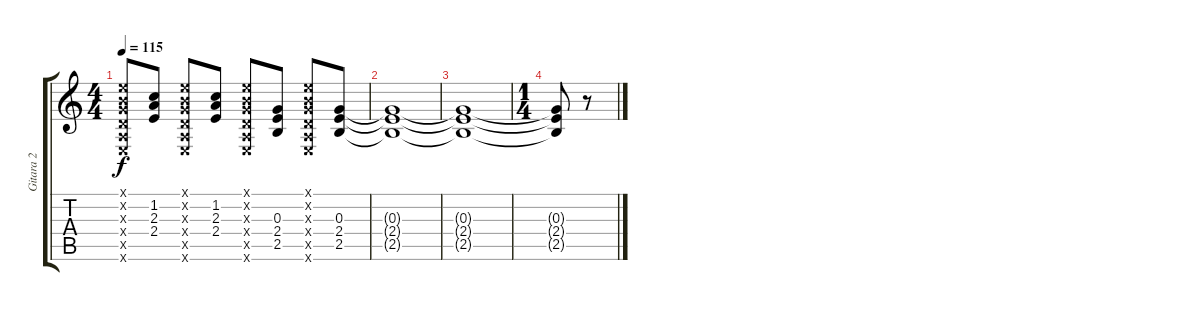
\track ("Gitara 2" "Gitara 2") {instrument distortionguitar}
\staff {score tabs}
\tuning (E4 B3 G3 D3 A2 E2) {hide}
\ts (4 4)
\tempo 115
\clef g2
\ks c
(0.1{x} 0.2{x} 0.3{x} 0.4{x} 0.5{x} 0.6{x}).8{dy f} (1.2 2.3 2.4).8 (0.1{x} 0.2{x} 0.3{x} 0.4{x} 0.5{x} 0.6{x}).8 (1.2 2.3 2.4).8 (0.1{x} 0.2{x} 0.3{x} 0.4{x} 0.5{x} 0.6{x}).8 (0.3 2.4 2.5).8 (0.1{x} 0.2{x} 0.3{x} 0.4{x} 0.5{x} 0.6{x}).8 (0.3 2.4 2.5).8{volume 0} |
(0.3{t} 2.4{t} 2.5{t}).1 |
(0.3{t} 2.4{t} 2.5{t}).1 |
\ts (1 4)
(0.3{t} 2.4{t} 2.5{t}).8 r.8
